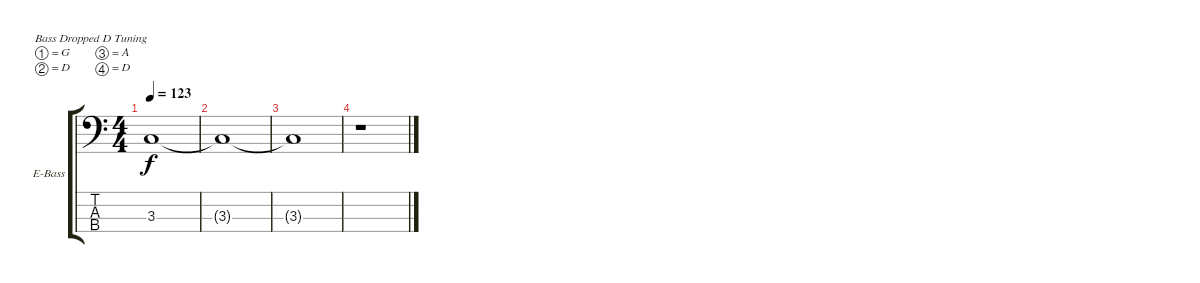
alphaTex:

\bracketExtendMode groupsimilarinstruments
\firstSystemTrackNameOrientation horizontal
\otherSystemsTrackNameOrientation horizontal
\track ("Bass" "E-Bass") {instrument electricbassfinger}
\staff {score tabs}
\tuning (G2 D2 A1 D1)
\ts (4 4)
\tempo 123
\clef f4
\ks c
3.3.1{dy f} |
3.3{t}.1 |
3.3{t}.1 |
r.1
